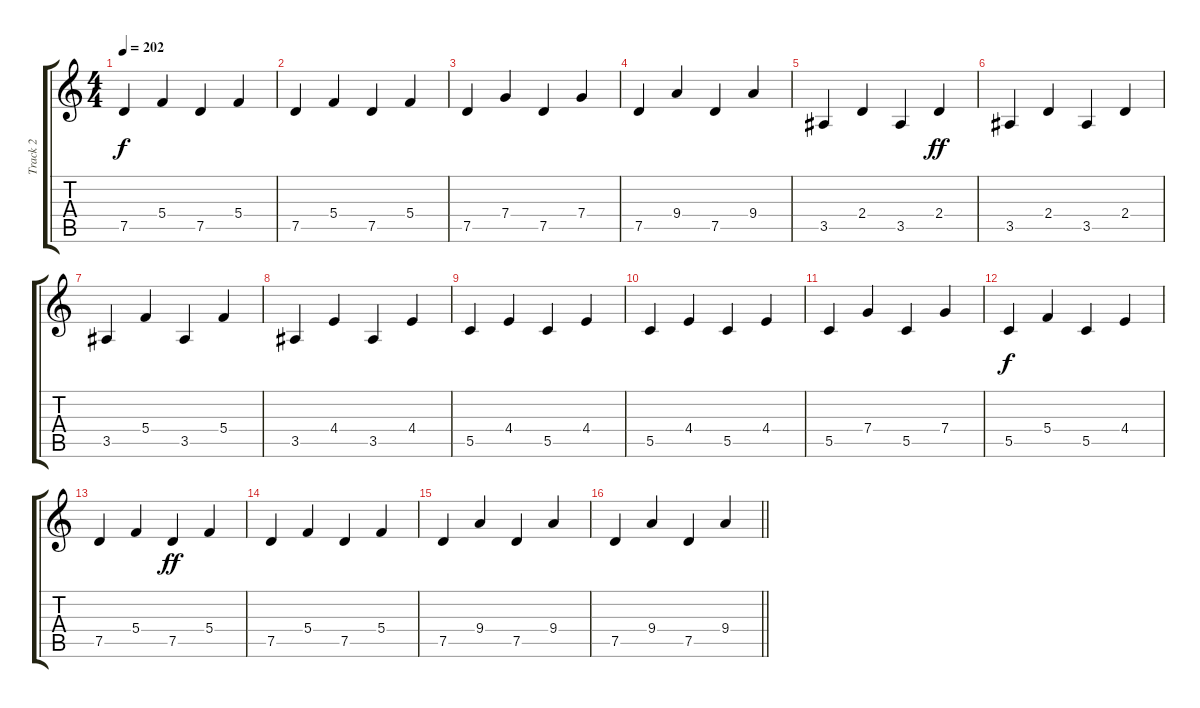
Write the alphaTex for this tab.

\track ("Track 2" "Track 2") {instrument distortionguitar}
\staff {score tabs}
\tuning (D4 A3 F3 C3 G2 C2) {hide}
\ts (4 4)
\tempo 202
\clef g2
\ks c
7.5.4{dy f} 5.4.4 7.5.4 5.4.4 |
7.5.4 5.4.4 7.5.4 5.4.4 |
7.5.4 7.4.4 7.5.4 7.4.4 |
7.5.4 9.4.4 7.5.4 9.4.4 |
3.5.4 2.4.4 3.5.4 2.4.4{dy ff} |
3.5.4 2.4.4 3.5.4 2.4.4 |
3.5.4 5.4.4 3.5.4 5.4.4 |
3.5.4 4.4.4 3.5.4 4.4.4 |
5.5.4 4.4.4 5.5.4 4.4.4 |
5.5.4 4.4.4 5.5.4 4.4.4 |
5.5.4 7.4.4 5.5.4 7.4.4 |
5.5.4{dy f} 5.4.4 5.5.4 4.4.4 |
7.5.4 5.4.4 7.5.4{dy ff} 5.4.4 |
7.5.4 5.4.4 7.5.4 5.4.4 |
7.5.4 9.4.4 7.5.4 9.4.4 |
\barLineRight lightlight
7.5.4 9.4.4 7.5.4 9.4.4
